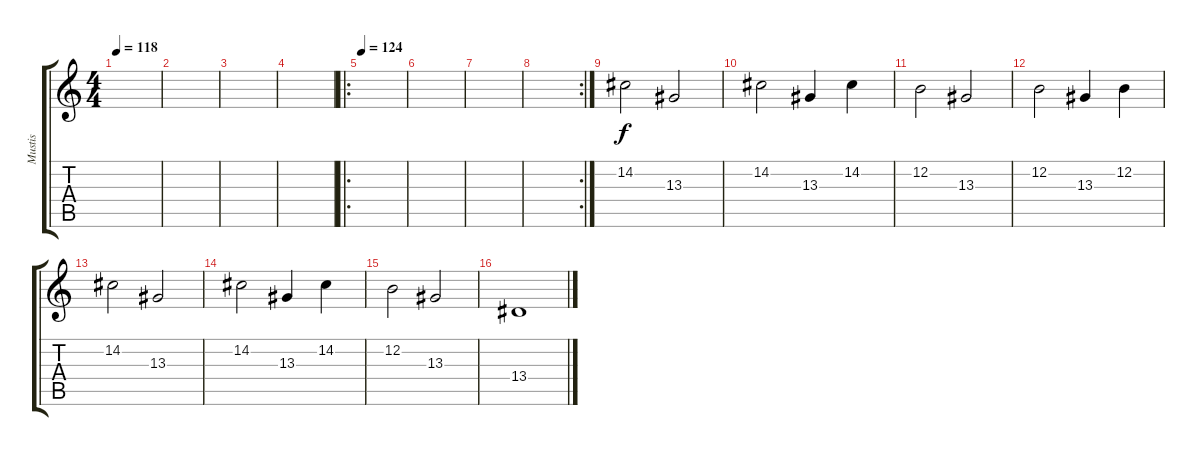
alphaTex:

\track ("Mustis" "Mustis") {instrument stringensemble1}
\staff {score tabs}
\tuning (E4 B3 G3 D3 A2 E2) {hide}
\ts (4 4)
\tempo 118
\clef g2
\ks c
|
|
|
|
\ro
\tempo 124
|
|
|
\rc 2
|
14.2.2 13.3.2 |
14.2.2 13.3.4 14.2.4 |
12.2.2 13.3.2 |
12.2.2 13.3.4 12.2.4 |
14.2.2 13.3.2 |
14.2.2 13.3.4 14.2.4 |
12.2.2 13.3.2 |
13.4.1
